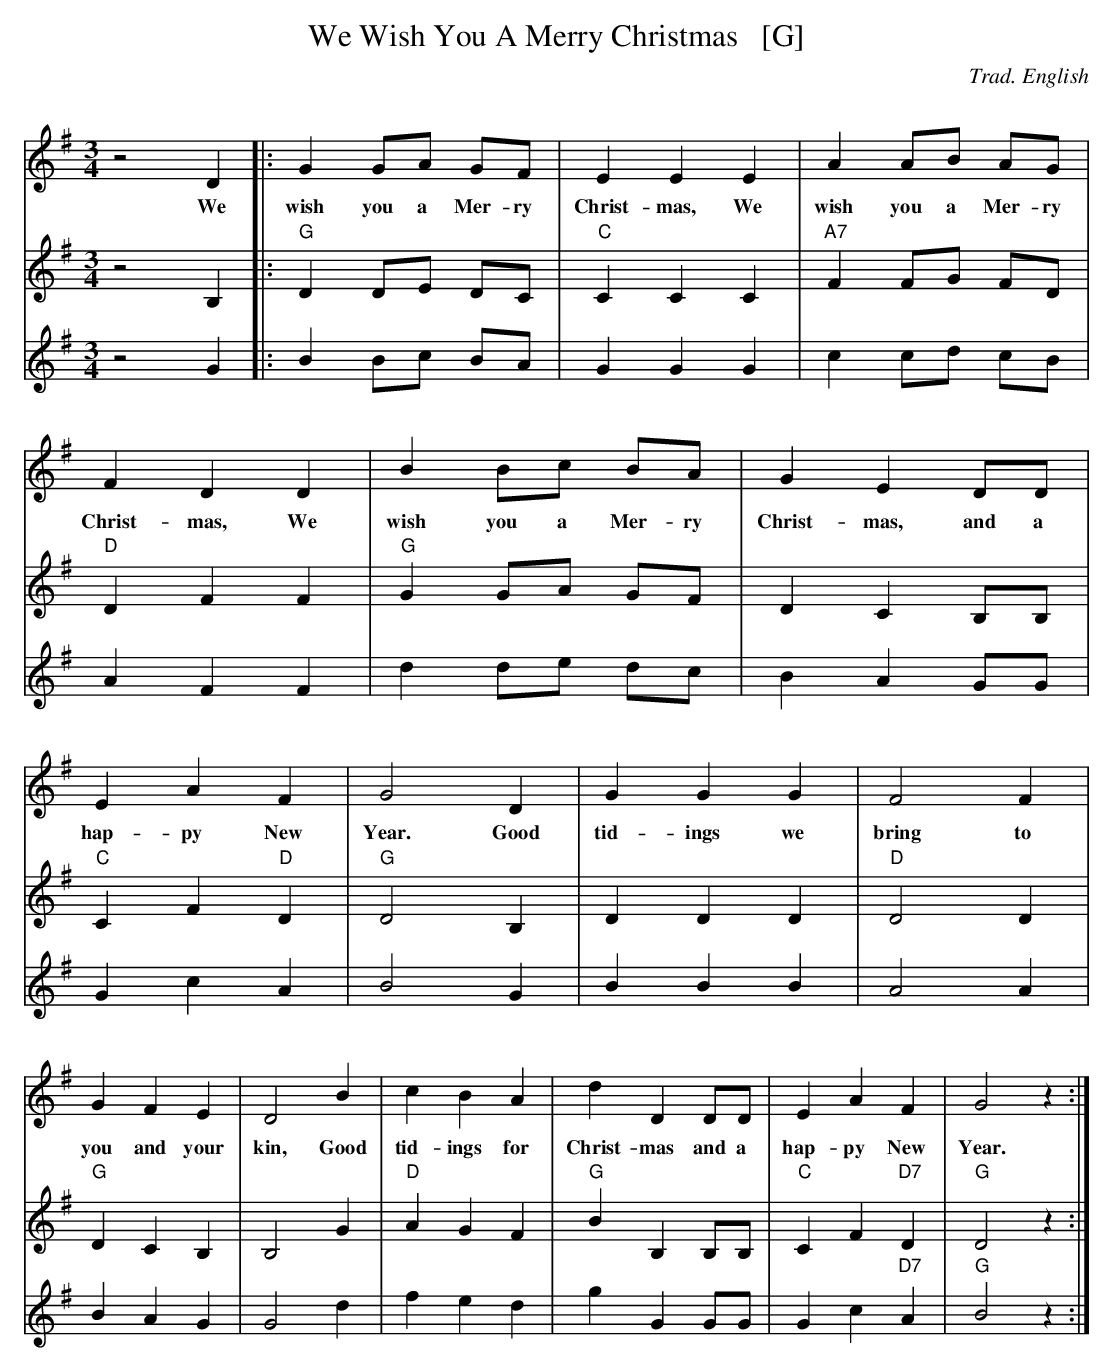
X:1
T: We Wish You A Merry Christmas   [G]
C: Trad. English
Q: 140
M: 3/4
L: 1/4
V: 1 staves=3 % program 1 40 volume 75
V: 2 % program 1 68 volume 128
V: 3
K: G
[V:1] z2 D |: G G/A/ G/F/ | E E E | A A/B/ A/G/ |
w:We wish you a Mer-ry Christ-mas, We wish you a Mer-ry
[V:2] z2 B,|: "G"D D/E/ D/C/ | "C"C C C | "A7"F F/G/ F/D/ |
[V:3] z2 G |: B B/c/ B/A/ | G G G | c c/d/ c/B/ |
[V:1] F D D | B B/c/ B/A/ | G E D/D/ |
w:Christ-mas, We wish you a Mer-ry Christ-mas, and a
[V:2] "D"D F F | "G"G G/A/ G/F/ | D C B,/B,/ |
[V:3] A F F | d d/e/ d/c/ | B A G/G/ |
[V:1] E A F | G2 D | G G G |
w:hap-py New Year. Good tid-ings we
[V:2] "C"C F "D"D | "G"D2 B, | D D D |
[V:3] G c A | B2 G | B B B |
[V:1] F2 F | G F E | D2 B |
w:bring to you and your kin, Good
[V:2] "D"D2 D | "G"D C B, | B,2 G |
[V:3] A2 A | B A G | G2 d |
[V:1] c B A | d D D/D/ | E A F | G2 z :|
w:tid-ings for Christ-mas and a hap-py New Year.
[V:2] "D"A G F | "G"B B, B,/B,/ | "C"C F "D7"D | "G"D2 z :|
[V:3] f e d | g G G/G/ | G c "D7"A | "G"B2 z :|
